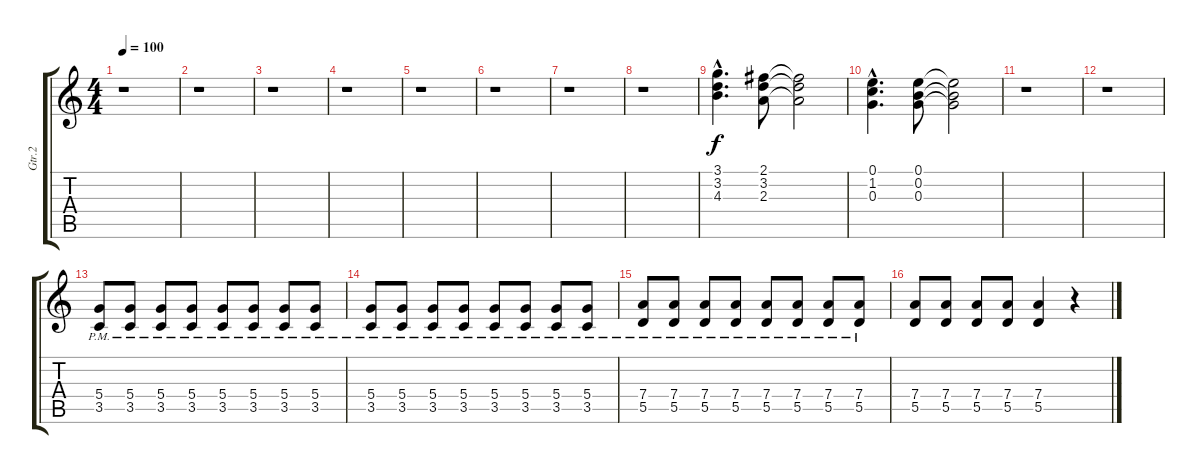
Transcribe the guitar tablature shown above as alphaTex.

\track ("Gtr.2" "Gtr.2") {instrument overdrivenguitar}
\staff {score tabs}
\tuning (E4 B3 G3 D3 A2 E2) {hide}
\ts (4 4)
\tempo 100
\clef g2
\ks c
r.1{dy f} |
r.1 |
r.1 |
r.1 |
r.1 |
r.1 |
r.1 |
r.1 |
(3.1{hac} 3.2{hac} 4.3{hac}).4{d} (2.1 3.2 2.3).8 (2.1{t} 3.2{t} 2.3{t}).2 |
(0.1{hac} 1.2{hac} 0.3{hac}).4{d} (0.1 0.2 0.3).8 (0.1{t} 0.2{t} 0.3{t}).2 |
r.1 |
r.1 |
(5.4{pm} 3.5{pm}).8 (5.4{pm} 3.5{pm}).8 (5.4{pm} 3.5{pm}).8 (5.4{pm} 3.5{pm}).8 (5.4{pm} 3.5{pm}).8 (5.4{pm} 3.5{pm}).8 (5.4{pm} 3.5{pm}).8 (5.4{pm} 3.5{pm}).8 |
(5.4{pm} 3.5{pm}).8 (5.4{pm} 3.5{pm}).8 (5.4{pm} 3.5{pm}).8 (5.4{pm} 3.5{pm}).8 (5.4{pm} 3.5{pm}).8 (5.4{pm} 3.5{pm}).8 (5.4{pm} 3.5{pm}).8 (5.4{pm} 3.5{pm}).8 |
(7.4{pm} 5.5{pm}).8 (7.4{pm} 5.5{pm}).8 (7.4{pm} 5.5{pm}).8 (7.4{pm} 5.5{pm}).8 (7.4{pm} 5.5{pm}).8 (7.4{pm} 5.5{pm}).8 (7.4{pm} 5.5{pm}).8 (7.4{pm} 5.5{pm}).8 |
(7.4 5.5).8 (7.4 5.5).8 (7.4 5.5).8 (7.4 5.5).8 (7.4 5.5).4 r.4
